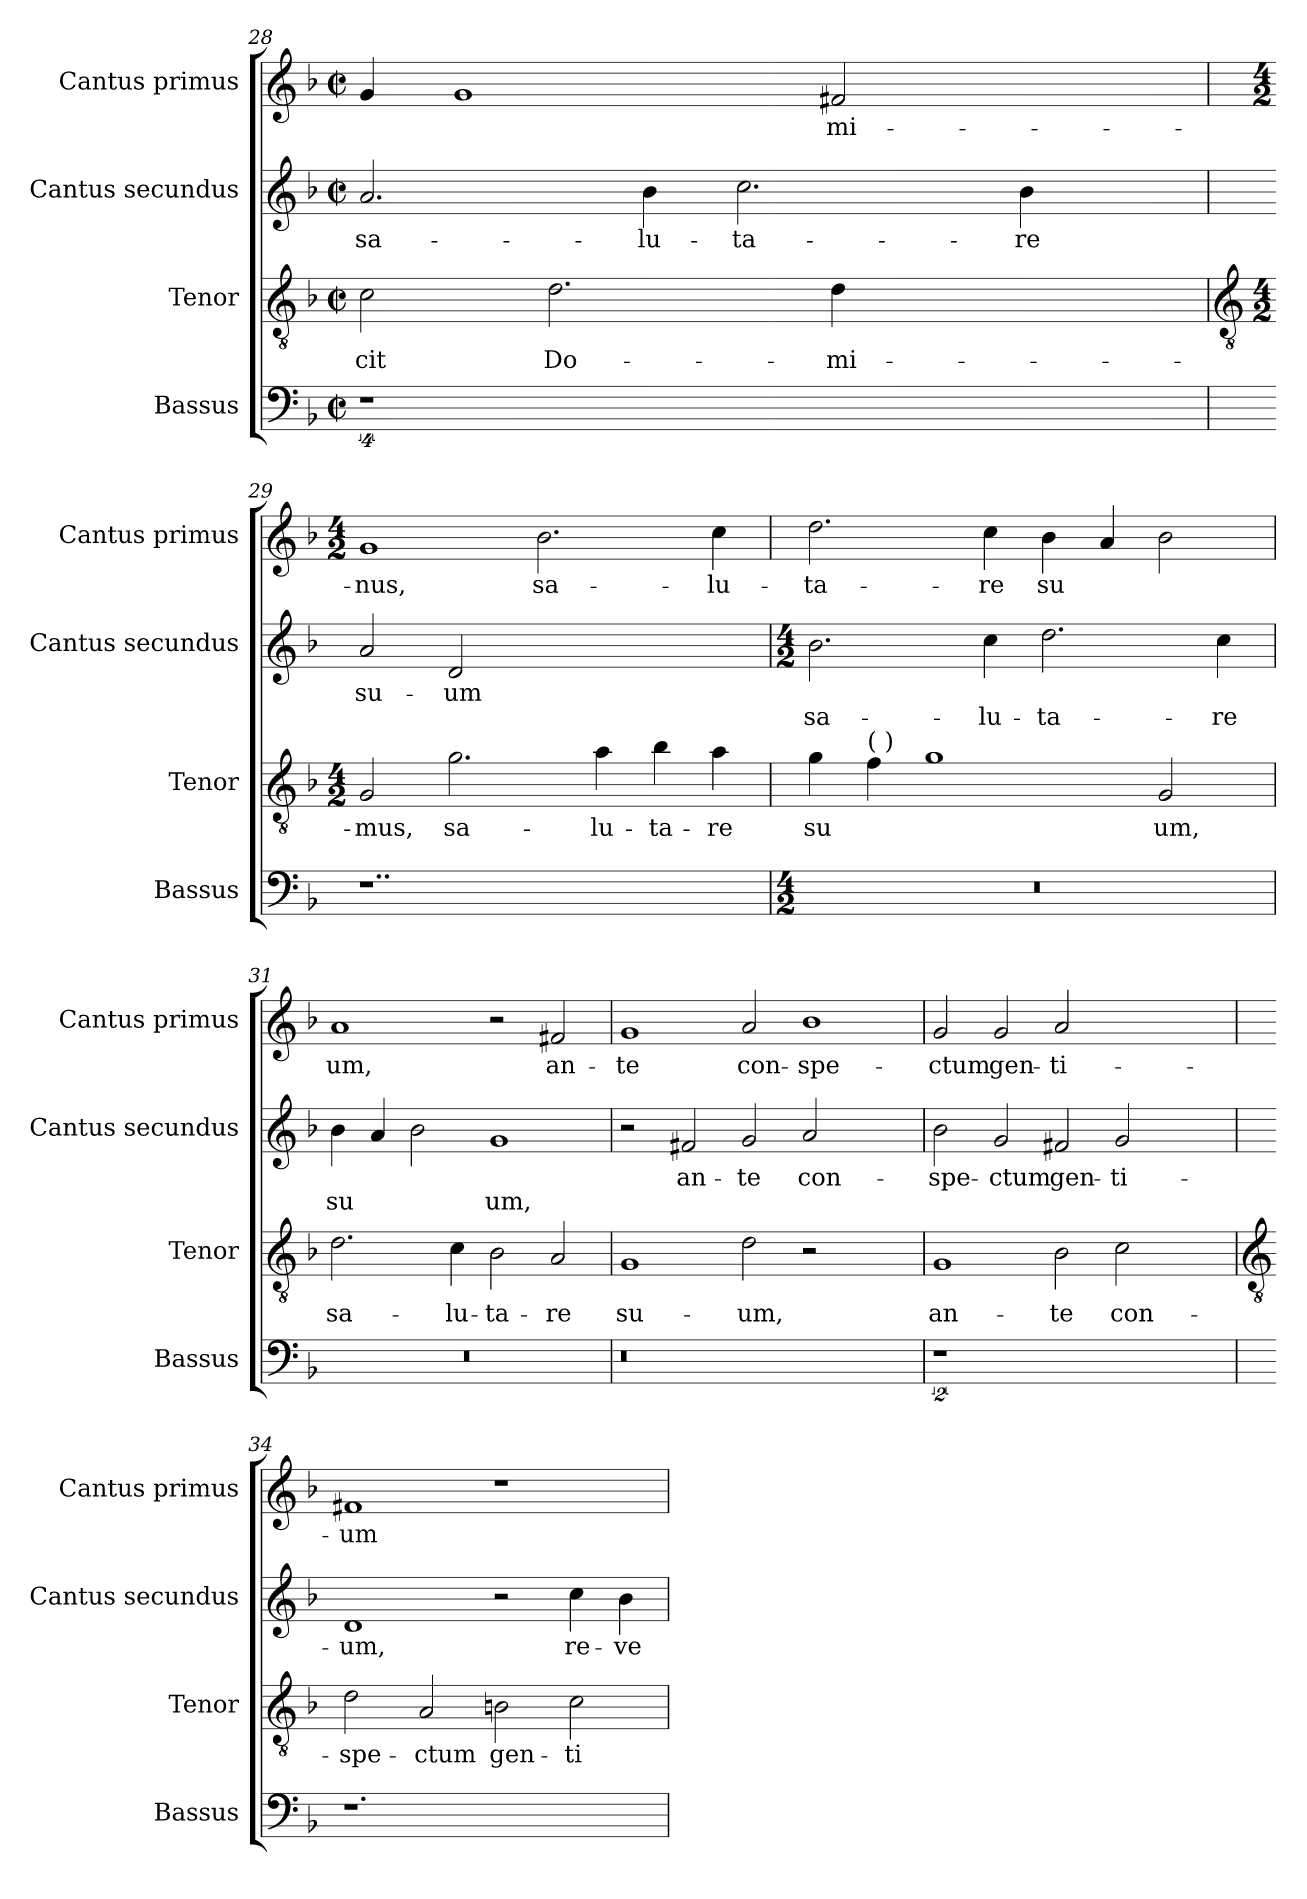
**kern	**kern	**text	**kern	**text	**text	**kern	**text
*part4	*part3	*part3	*part2	*part2	*part2	*part1	*part1
*staff4	*staff3	*staff3	*staff2	*staff2	*staff2	*staff1	*staff1
*I"Bassus	*I"Tenor	*	*I"Cantus secundus	*	*	*I"Cantus primus	*
*I'Bassus	*I'Tenor	*	*I'Cantus secundus	*	*	*I'Cantus primus	*
*clefF4	*clefGv2	*	*clefG2	*	*	*clefG2	*
*k[b-]	*k[b-]	*	*k[b-]	*	*	*k[b-]	*
*F:	*F:	*	*F:	*	*	*F:	*
*M4/2	*M4/2	*	*M4/2	*	*	*M4/2	*
*met(c|)	*met(c|)	*	*met(c|)	*	*	*met(c|)	*
=28	=28	=28	=28	=28	=28	=28	=28
!	!	!LO:LY:b	!	!LO:LY:b	!	!	!
*	*	*	*^	*	*	*	*
4%9r	2c	-cit	2.a	4ryy	sa-	.	4g	.
.	.	.	.	0ryy	.	.	1g	.
!	!	!LO:LY:b	!	!	!	!	!	!
.	2.d	Do-	.	.	.	.	.	.
!	!	!	!	!	!LO:LY:b	!	!	!
.	.	.	4b-	.	-lu-	.	.	.
!	!	!	!	!	!LO:LY:b	!	!	!
.	.	.	2.cc	.	-ta-	.	.	.
!	!	!LO:LY:b	!	!	!	!	!	!LO:LY:b
.	4d	-mi-	.	.	.	.	2f#X	mi-
.	2.ryy	.	.	.	.	.	.	.
!	!	!	!	!	!LO:LY:b	!	!	!
.	.	.	4b-	.	-re	.	2ryy	.
.	.	.	4ryy	.	.	.	.	.
!!LO:LB:g=z
=29	=29	=29	=29	=29	=29	=29	=29	=29
*	*clefGv2	*	*	*	*	*	*	*
*	*M4/2	*	*	*	*	*	*M4/2	*
!	!	!LO:LY:b	!	!	!LO:LY:b	!	!	!LO:LY:b
1..r	2G	-mus,	2a	1ryy	su-	.	1g	-nus,
!	!	!LO:LY:b	!	!	!LO:LY:b	!	!	!
.	2.g	sa-	2d	.	-um	.	.	.
!	!	!	!	!	!	!	!	!LO:LY:b
.	.	.	1ryy	1ryy	.	.	2.b-	sa-
!	!	!LO:LY:b	!	!	!	!	!	!
.	4a	-lu-	.	.	.	.	.	.
!	!	!LO:LY:b	!	!	!	!	!	!
.	4b-	-ta-	.	.	.	.	.	.
!	!	!LO:LY:b	!	!	!	!	!	!LO:LY:b
4ryy	4a	-re	.	.	.	.	4cc	-lu-
*	*	*	*v	*v	*	*	*	*
!!LO:LB:g=z
=30	=30	=30	=30	=30	=30	=30	=30
*M4/2	*	*	*M4/2	*	*	*	*
!	!	!LO:LY:b	!	!	!LO:LY:b	!	!LO:LY:b
0r	4g	su	2.b-	.	sa-	2.dd	-ta-
!	!LO:TX:a:t=(  )	!	!	!	!	!	!
.	4f	.	.	.	.	.	.
.	1g	.	.	.	.	.	.
!	!	!	!	!	!LO:LY:b	!	!LO:LY:b
.	.	.	4cc	.	-lu-	4cc	-re
!	!	!	!	!	!LO:LY:b	!	!LO:LY:b
.	.	.	2.dd	.	-ta-	4b-	su
.	.	.	.	.	.	4a	.
!	!	!LO:LY:b	!	!	!	!	!
.	2G	um,	.	.	.	2b-	.
!	!	!	!	!	!LO:LY:b	!	!
.	.	.	4cc	.	-re	.	.
=31	=31	=31	=31	=31	=31	=31	=31
!	!	!LO:LY:b	!	!	!LO:LY:b	!	!LO:LY:b
0r	2.d	sa-	4b-	.	su	1a	um,
.	.	.	4a	.	.	.	.
.	.	.	2b-	.	.	.	.
!	!	!LO:LY:b	!	!	!	!	!
.	4c	-lu-	.	.	.	.	.
!	!	!LO:LY:b	!	!	!LO:LY:b	!	!
.	2B-	-ta-	1g	.	um,	2r	.
!	!	!LO:LY:b	!	!	!	!	!LO:LY:b
.	2A	-re	.	.	.	2f#X	an-
=32	=32	=32	=32	=32	=32	=32	=32
!	!	!LO:LY:b	!	!	!	!	!LO:LY:b
0r	1G	su-	2r	.	.	1g	-te
!	!	!	!	!LO:LY:b	!	!	!
.	.	.	2f#X	an-	.	.	.
!	!	!LO:LY:b	!	!LO:LY:b	!	!	!LO:LY:b
.	2d	-um,	2g	-te	.	2a	con-
!	!	!	!	!LO:LY:b	!	!	!LO:LY:b
.	2r	.	2a	con-	.	1b-	-spe-
2ryy	2ryy	.	2ryy	.	.	.	.
=33	=33	=33	=33	=33	=33	=33	=33
!	!	!LO:LY:b	!	!LO:LY:b	!	!	!LO:LY:b
2%5r	1G	an-	2b-	-spe-	.	2g	-ctum
!	!	!	!	!LO:LY:b	!	!	!LO:LY:b
.	.	.	2g	-ctum	.	2g	gen-
!	!	!LO:LY:b	!	!LO:LY:b	!	!	!LO:LY:b
.	2B-	-te	2f#X	gen-	.	2a	-ti-
!	!	!LO:LY:b	!	!LO:LY:b	!	!	!
.	2c	con-	2g	-ti-	.	1ryy	.
.	2ryy	.	2ryy	.	.	.	.
!!LO:LB:g=z
=34	=34	=34	=34	=34	=34	=34	=34
*	*clefGv2	*	*	*	*	*	*
!	!	!LO:LY:b	!	!LO:LY:b	!	!	!LO:LY:b
1.r	2d	-spe-	1d	-um,	.	1f#X	-um
!	!	!LO:LY:b	!	!	!	!	!
.	2A	-ctum	.	.	.	.	.
!	!	!LO:LY:b	!	!	!	!	!
.	2Bn	gen-	2r	.	.	1r	.
!	!	!LO:LY:b	!	!LO:LY:b	!	!	!
2ryy	2c	-ti-	4cc	re-	.	.	.
!	!	!	!	!LO:LY:b	!	!	!
.	.	.	4b-	-ve-	.	.	.
=	=	=	=	=	=	=	=
*-	*-	*-	*-	*-	*-	*-	*-
